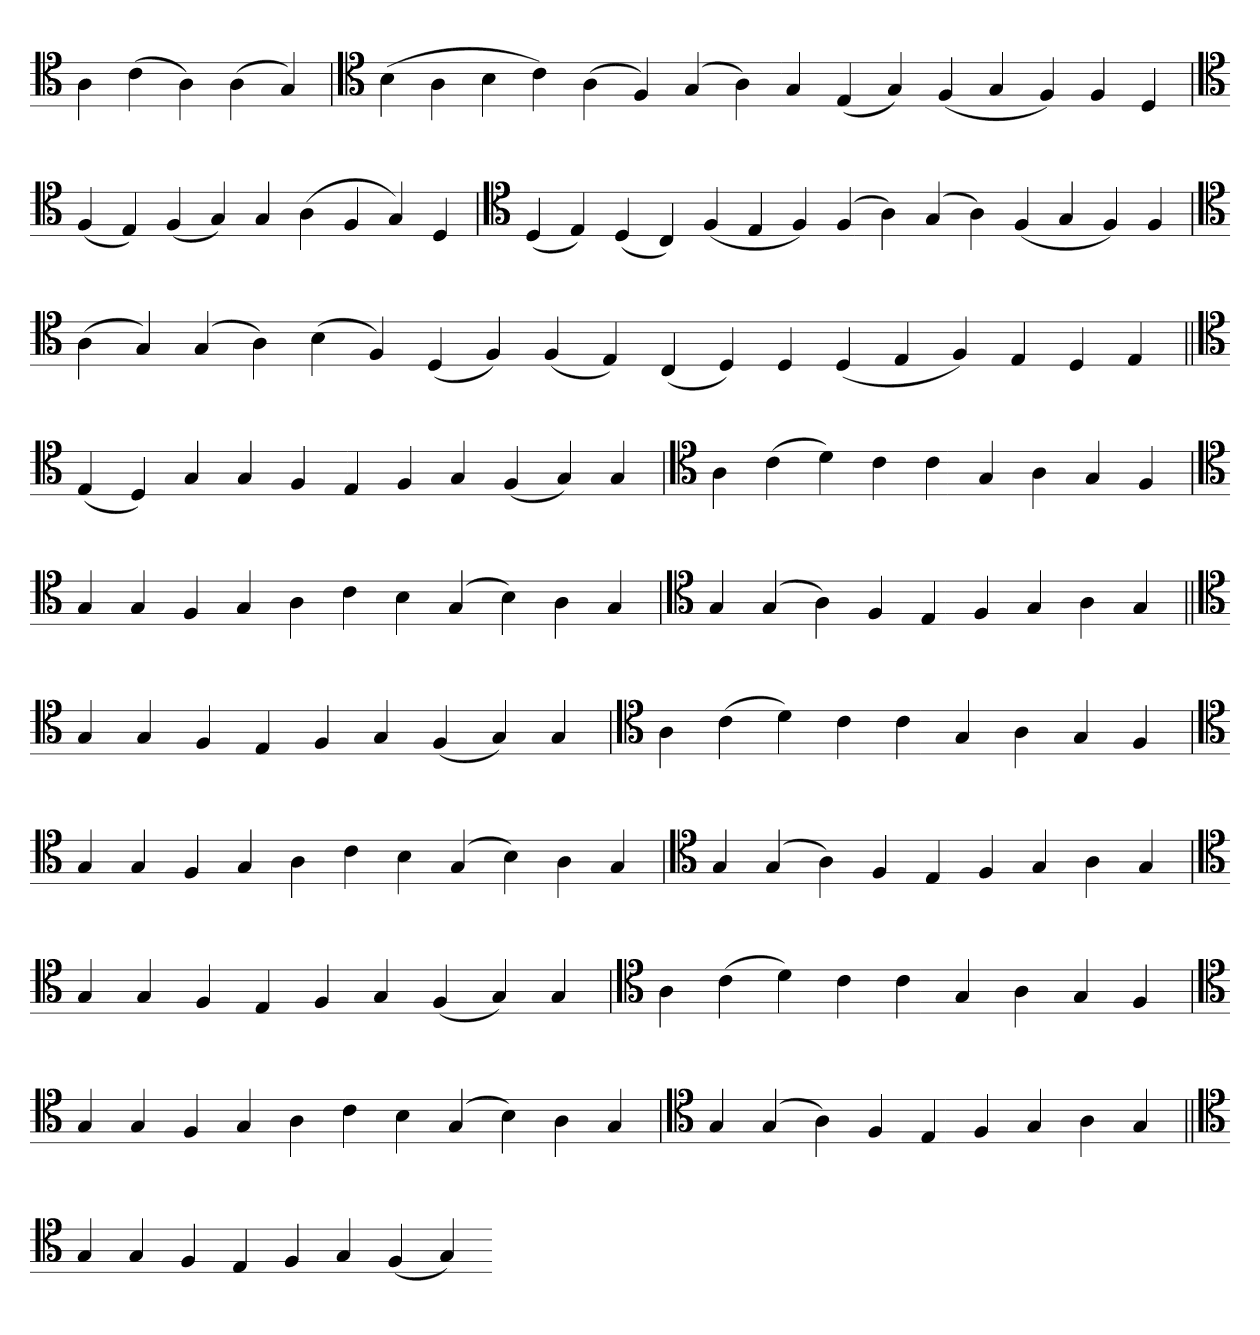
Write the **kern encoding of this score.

**kern
*part1
*staff1
*clefC4
=
4A
(4c
4A)
(4A
4G)
=`
*clefC4
(4B
4A
4B
4c)
(4A
4F)
(4G
4A)
4G
(4E
4G)
(4F
4G
4F)
4F
4D
='
*clefC4
(4F
4E)
(4F
4G)
4G
(4A
4F
4G)
4D
=`
*clefC4
(4D
4E)
(4D
4C)
(4F
4E
4F)
(4F
4A)
(4G
4A)
(4F
4G
4F)
4F
=
*clefC4
(4A
4G)
(4G
4A)
(4B
4F)
(4D
4F)
(4F
4E)
(4C
4D)
4D
(4D
4E
4F)
4E
4D
4E
=||
*clefC4
(4E
4D)
4G
4G
4F
4E
4F
4G
(4F
4G)
4G
=`
*clefC4
4A
(4c
4d)
4c
4c
4G
4A
4G
4F
='
*clefC4
4G
4G
4F
4G
4A
4c
4B
(4G
4B)
4A
4G
=`
*clefC4
4G
(4G
4A)
4F
4E
4F
4G
4A
4G
=||
*clefC4
4G
4G
4F
4E
4F
4G
(4F
4G)
4G
=`
*clefC4
4A
(4c
4d)
4c
4c
4G
4A
4G
4F
='
*clefC4
4G
4G
4F
4G
4A
4c
4B
(4G
4B)
4A
4G
=`
*clefC4
4G
(4G
4A)
4F
4E
4F
4G
4A
4G
='
*clefC4
4G
4G
4F
4E
4F
4G
(4F
4G)
4G
=`
*clefC4
4A
(4c
4d)
4c
4c
4G
4A
4G
4F
='
*clefC4
4G
4G
4F
4G
4A
4c
4B
(4G
4B)
4A
4G
=`
*clefC4
4G
(4G
4A)
4F
4E
4F
4G
4A
4G
=||
*clefC4
4G
4G
4F
4E
4F
4G
(4F
4G)
=-
*-
